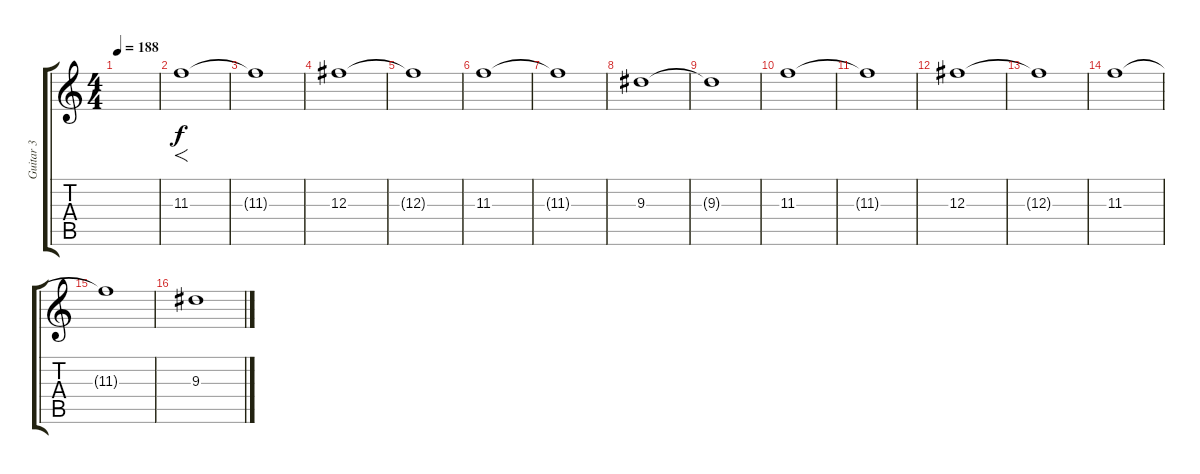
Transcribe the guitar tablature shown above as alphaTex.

\track ("Guitar 3" "Guitar 3") {instrument distortionguitar}
\staff {score tabs}
\tuning (Eb4 Bb3 Gb3 Db3 Ab2 Eb2) {hide}
\ts (4 4)
\tempo 188
\clef g2
\ks c
|
11.3.1{f volume 8} |
11.3{t}.1 |
12.3.1 |
12.3{t}.1 |
11.3.1 |
11.3{t}.1 |
9.3.1 |
9.3{t}.1 |
11.3.1 |
11.3{t}.1 |
12.3.1 |
12.3{t}.1 |
11.3.1 |
11.3{t}.1 |
9.3.1
